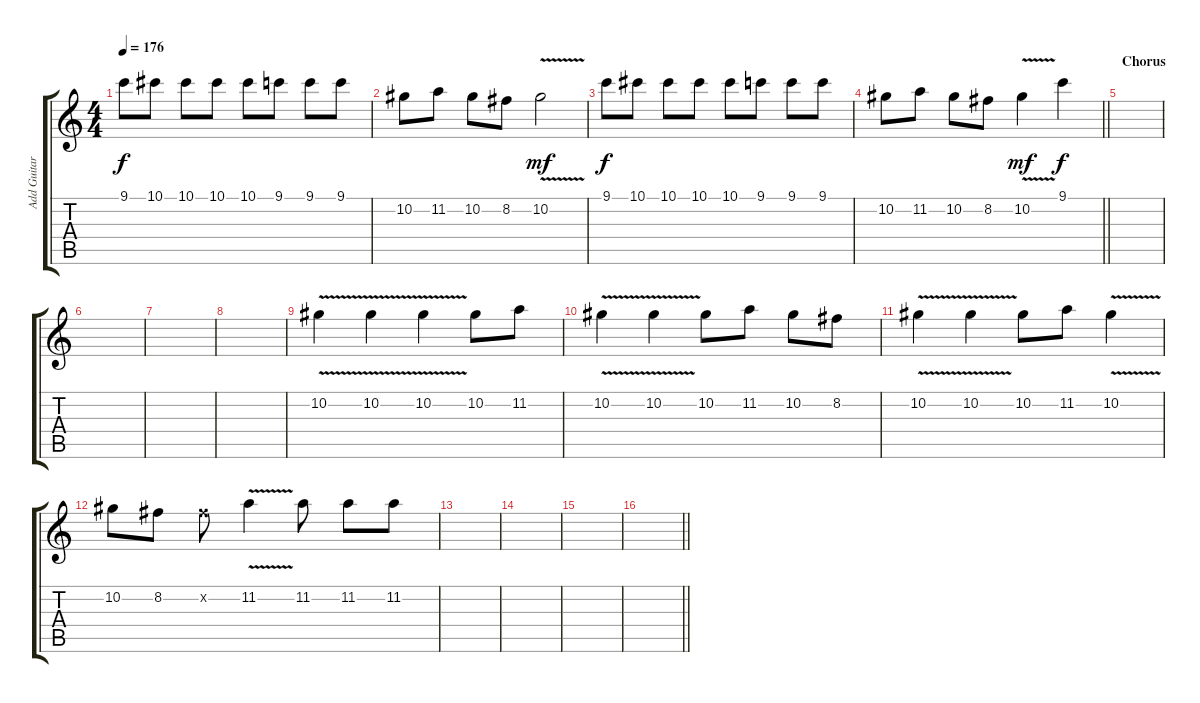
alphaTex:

\track ("Add Guitar" "Add Guitar") {instrument overdrivenguitar}
\staff {score tabs}
\tuning (Eb4 Bb3 Gb3 Db3 Ab2 Eb2) {hide}
\ts (4 4)
\tempo 176
\clef g2
\ks c
9.1.8{dy f} 10.1.8 10.1.8 10.1.8 10.1.8 9.1.8 9.1.8 9.1.8 |
10.2.8 11.2.8 10.2.8 8.2.8 10.2{v}.2{dy mf} |
9.1.8{dy f} 10.1.8 10.1.8 10.1.8 10.1.8 9.1.8 9.1.8 9.1.8 |
\barLineRight lightlight
10.2.8 11.2.8 10.2.8 8.2.8 10.2{v}.4{dy mf} 9.1.4{dy f} |
\section ("" "Chorus")
|
|
|
|
10.2{v}.4 10.2{v}.4 10.2{v}.4 10.2.8 11.2.8 |
10.2{v}.4 10.2{v}.4 10.2.8 11.2.8 10.2.8 8.2.8 |
10.2{v}.4 10.2{v}.4 10.2.8 11.2.8 10.2{v}.4 |
10.2.8 8.2.8 8.2{x}.8 11.2{v}.4 11.2.8 11.2.8 11.2.8 |
|
|
|
\barLineRight lightlight
